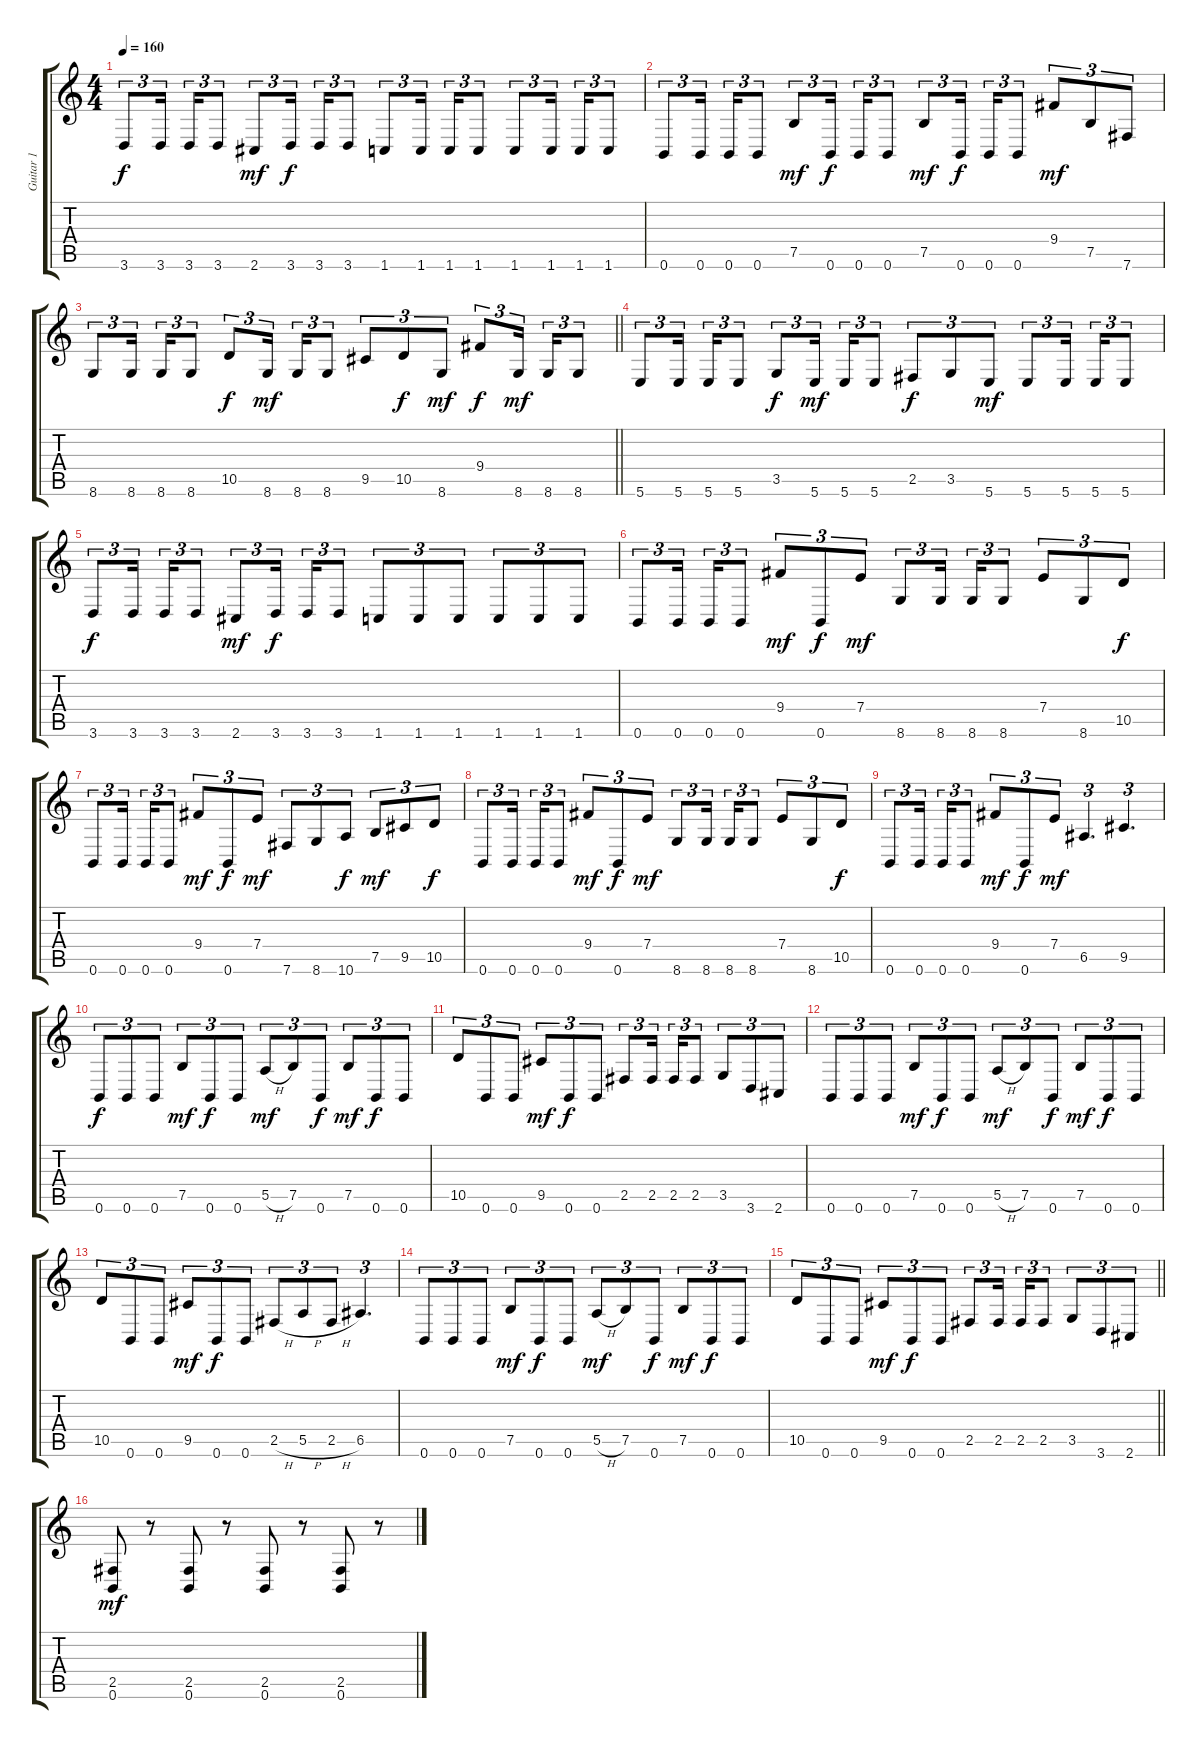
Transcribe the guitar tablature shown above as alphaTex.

\track ("Guitar 1" "Guitar 1") {instrument overdrivenguitar}
\staff {score tabs}
\tuning (B3 Gb3 D3 A2 E2 B1) {hide}
\ts (4 4)
\tempo 160
\clef g2
\ks c
3.6.8{tu (3 2) dy f} 3.6.16{tu (3 2) beam splitsecondary} 3.6.16{tu (3 2)} 3.6.8{tu (3 2)} 2.6.8{tu (3 2) dy mf} 3.6.16{tu (3 2) dy f beam splitsecondary} 3.6.16{tu (3 2)} 3.6.8{tu (3 2)} 1.6.8{tu (3 2)} 1.6.16{tu (3 2) beam splitsecondary} 1.6.16{tu (3 2)} 1.6.8{tu (3 2)} 1.6.8{tu (3 2)} 1.6.16{tu (3 2) beam splitsecondary} 1.6.16{tu (3 2)} 1.6.8{tu (3 2)} |
0.6.8{tu (3 2)} 0.6.16{tu (3 2) beam splitsecondary} 0.6.16{tu (3 2)} 0.6.8{tu (3 2)} 7.5.8{tu (3 2) dy mf} 0.6.16{tu (3 2) dy f beam splitsecondary} 0.6.16{tu (3 2)} 0.6.8{tu (3 2)} 7.5.8{tu (3 2) dy mf} 0.6.16{tu (3 2) dy f beam splitsecondary} 0.6.16{tu (3 2)} 0.6.8{tu (3 2)} 9.4.8{tu (3 2) dy mf} 7.5.8{tu (3 2)} 7.6.8{tu (3 2)} |
\barLineRight lightlight
8.6.8{tu (3 2)} 8.6.16{tu (3 2) beam splitsecondary} 8.6.16{tu (3 2)} 8.6.8{tu (3 2)} 10.5.8{tu (3 2) dy f} 8.6.16{tu (3 2) dy mf beam splitsecondary} 8.6.16{tu (3 2)} 8.6.8{tu (3 2)} 9.5.8{tu (3 2)} 10.5.8{tu (3 2) dy f} 8.6.8{tu (3 2) dy mf} 9.4.8{tu (3 2) dy f} 8.6.16{tu (3 2) dy mf beam splitsecondary} 8.6.16{tu (3 2)} 8.6.8{tu (3 2)} |
5.6.8{tu (3 2)} 5.6.16{tu (3 2) beam splitsecondary} 5.6.16{tu (3 2)} 5.6.8{tu (3 2)} 3.5.8{tu (3 2) dy f} 5.6.16{tu (3 2) dy mf beam splitsecondary} 5.6.16{tu (3 2)} 5.6.8{tu (3 2)} 2.5.8{tu (3 2) dy f} 3.5.8{tu (3 2)} 5.6.8{tu (3 2) dy mf} 5.6.8{tu (3 2)} 5.6.16{tu (3 2) beam splitsecondary} 5.6.16{tu (3 2)} 5.6.8{tu (3 2)} |
3.6.8{tu (3 2) dy f} 3.6.16{tu (3 2) beam splitsecondary} 3.6.16{tu (3 2)} 3.6.8{tu (3 2)} 2.6.8{tu (3 2) dy mf} 3.6.16{tu (3 2) dy f beam splitsecondary} 3.6.16{tu (3 2)} 3.6.8{tu (3 2)} 1.6.8{tu (3 2)} 1.6.8{tu (3 2)} 1.6.8{tu (3 2)} 1.6.8{tu (3 2)} 1.6.8{tu (3 2)} 1.6.8{tu (3 2)} |
0.6.8{tu (3 2)} 0.6.16{tu (3 2) beam splitsecondary} 0.6.16{tu (3 2)} 0.6.8{tu (3 2)} 9.4.8{tu (3 2) dy mf} 0.6.8{tu (3 2) dy f} 7.4.8{tu (3 2) dy mf} 8.6.8{tu (3 2)} 8.6.16{tu (3 2) beam splitsecondary} 8.6.16{tu (3 2)} 8.6.8{tu (3 2)} 7.4.8{tu (3 2)} 8.6.8{tu (3 2)} 10.5.8{tu (3 2) dy f} |
0.6.8{tu (3 2)} 0.6.16{tu (3 2) beam splitsecondary} 0.6.16{tu (3 2)} 0.6.8{tu (3 2)} 9.4.8{tu (3 2) dy mf} 0.6.8{tu (3 2) dy f} 7.4.8{tu (3 2) dy mf} 7.6.8{tu (3 2)} 8.6.8{tu (3 2)} 10.6.8{tu (3 2) dy f} 7.5.8{tu (3 2) dy mf} 9.5.8{tu (3 2)} 10.5.8{tu (3 2) dy f} |
0.6.8{tu (3 2)} 0.6.16{tu (3 2) beam splitsecondary} 0.6.16{tu (3 2)} 0.6.8{tu (3 2)} 9.4.8{tu (3 2) dy mf} 0.6.8{tu (3 2) dy f} 7.4.8{tu (3 2) dy mf} 8.6.8{tu (3 2)} 8.6.16{tu (3 2) beam splitsecondary} 8.6.16{tu (3 2)} 8.6.8{tu (3 2)} 7.4.8{tu (3 2)} 8.6.8{tu (3 2)} 10.5.8{tu (3 2) dy f} |
0.6.8{tu (3 2)} 0.6.16{tu (3 2) beam splitsecondary} 0.6.16{tu (3 2)} 0.6.8{tu (3 2)} 9.4.8{tu (3 2) dy mf} 0.6.8{tu (3 2) dy f} 7.4.8{tu (3 2) dy mf} 6.5.4{d tu (3 2)} 9.5.4{d tu (3 2)} |
0.6.8{tu (3 2) dy f} 0.6.8{tu (3 2)} 0.6.8{tu (3 2)} 7.5.8{tu (3 2) dy mf} 0.6.8{tu (3 2) dy f} 0.6.8{tu (3 2)} 5.5{h}.8{tu (3 2) dy mf} 7.5.8{tu (3 2)} 0.6.8{tu (3 2) dy f} 7.5.8{tu (3 2) dy mf} 0.6.8{tu (3 2) dy f} 0.6.8{tu (3 2)} |
10.5.8{tu (3 2)} 0.6.8{tu (3 2)} 0.6.8{tu (3 2)} 9.5.8{tu (3 2) dy mf} 0.6.8{tu (3 2) dy f} 0.6.8{tu (3 2)} 2.5.8{tu (3 2)} 2.5.16{tu (3 2) beam splitsecondary} 2.5.16{tu (3 2)} 2.5.8{tu (3 2)} 3.5.8{tu (3 2)} 3.6.8{tu (3 2)} 2.6.8{tu (3 2)} |
0.6.8{tu (3 2)} 0.6.8{tu (3 2)} 0.6.8{tu (3 2)} 7.5.8{tu (3 2) dy mf} 0.6.8{tu (3 2) dy f} 0.6.8{tu (3 2)} 5.5{h}.8{tu (3 2) dy mf} 7.5.8{tu (3 2)} 0.6.8{tu (3 2) dy f} 7.5.8{tu (3 2) dy mf} 0.6.8{tu (3 2) dy f} 0.6.8{tu (3 2)} |
10.5.8{tu (3 2)} 0.6.8{tu (3 2)} 0.6.8{tu (3 2)} 9.5.8{tu (3 2) dy mf} 0.6.8{tu (3 2) dy f} 0.6.8{tu (3 2)} 2.5{h}.8{tu (3 2)} 5.5{h}.8{tu (3 2)} 2.5{h}.8{tu (3 2)} 6.5.4{d tu (3 2)} |
0.6.8{tu (3 2)} 0.6.8{tu (3 2)} 0.6.8{tu (3 2)} 7.5.8{tu (3 2) dy mf} 0.6.8{tu (3 2) dy f} 0.6.8{tu (3 2)} 5.5{h}.8{tu (3 2) dy mf} 7.5.8{tu (3 2)} 0.6.8{tu (3 2) dy f} 7.5.8{tu (3 2) dy mf} 0.6.8{tu (3 2) dy f} 0.6.8{tu (3 2)} |
\barLineRight lightlight
10.5.8{tu (3 2)} 0.6.8{tu (3 2)} 0.6.8{tu (3 2)} 9.5.8{tu (3 2) dy mf} 0.6.8{tu (3 2) dy f} 0.6.8{tu (3 2)} 2.5.8{tu (3 2)} 2.5.16{tu (3 2) beam splitsecondary} 2.5.16{tu (3 2)} 2.5.8{tu (3 2)} 3.5.8{tu (3 2)} 3.6.8{tu (3 2)} 2.6.8{tu (3 2)} |
(2.5 0.6).8{dy mf} r.8 (2.5 0.6).8 r.8 (2.5 0.6).8 r.8 (2.5 0.6).8 r.8
